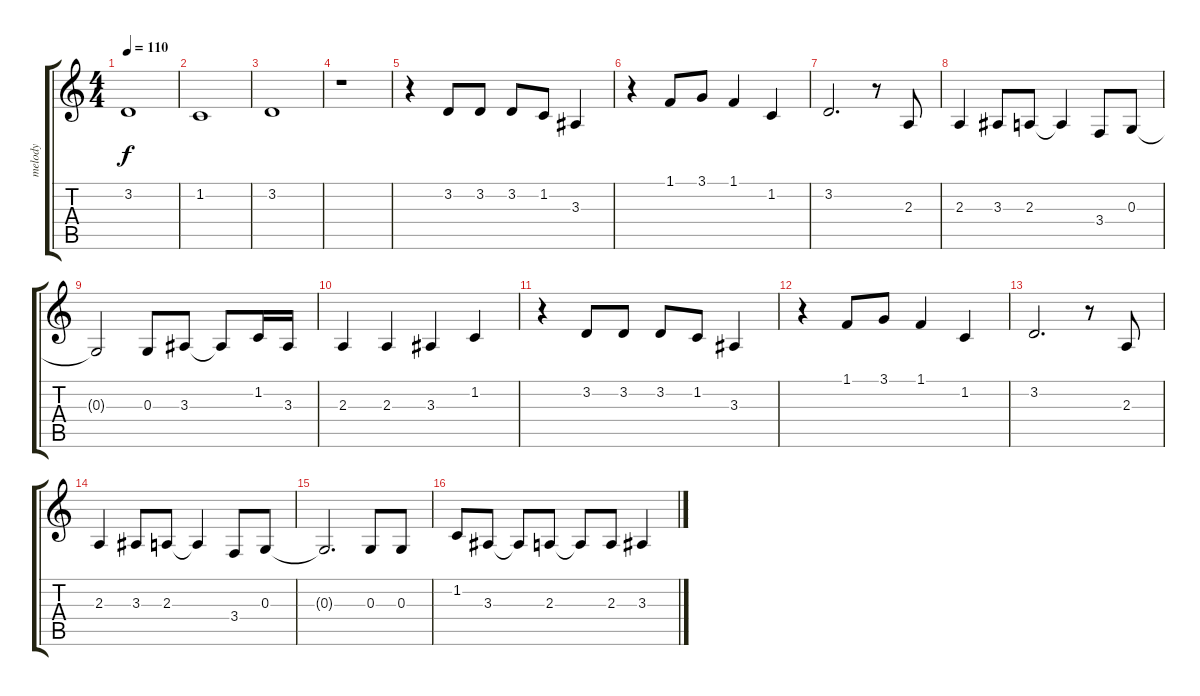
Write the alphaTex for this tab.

\track ("melody" "melody") {instrument flute}
\staff {score tabs}
\tuning (E4 B3 G3 D3 A2 E2) {hide}
\ts (4 4)
\tempo 110
\clef g2
\ks c
3.2.1{dy f} |
1.2.1 |
3.2.1 |
r.1 |
r.4 3.2.8 3.2.8 3.2.8 1.2.8 3.3.4 |
r.4 1.1.8 3.1.8 1.1.4 1.2.4 |
3.2.2{d} r.8 2.3.8 |
2.3.4 3.3.8 2.3.8 2.3{t}.4 3.4.8 0.3.8 |
0.3{t}.2 0.3.8 3.3.8 3.3{t}.8 1.2.16 3.3.16 |
2.3.4 2.3.4 3.3.4 1.2.4 |
r.4 3.2.8 3.2.8 3.2.8 1.2.8 3.3.4 |
r.4 1.1.8 3.1.8 1.1.4 1.2.4 |
3.2.2{d} r.8 2.3.8 |
2.3.4 3.3.8 2.3.8 2.3{t}.4 3.4.8 0.3.8 |
0.3{t}.2{d} 0.3.8 0.3.8 |
1.2.8 3.3.8 3.3{t}.8 2.3.8 2.3{t}.8 2.3.8 3.3.4
